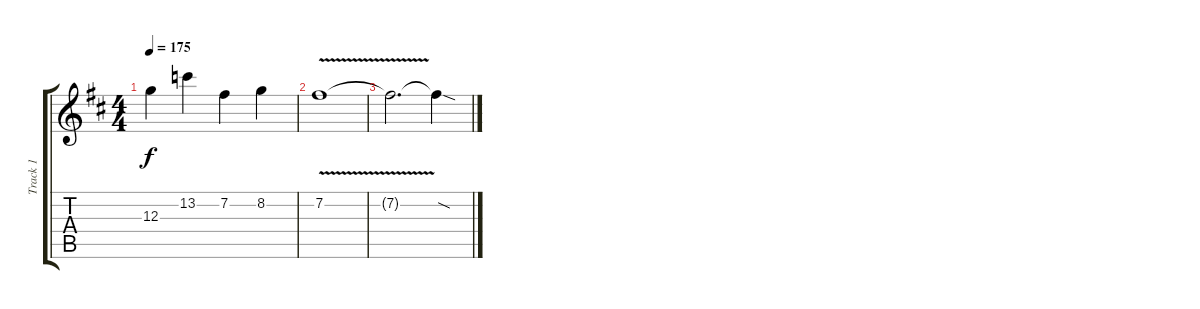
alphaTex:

\track ("Track 1" "Track 1") {instrument distortionguitar}
\staff {score tabs}
\tuning (E4 B3 G3 D3 A2 E2) {hide}
\ts (4 4)
\tempo 175
\clef g2
\ks d
12.3.4{dy f} 13.2.4 7.2.4 8.2.4 |
7.2{v}.1 |
7.2{t}.2{d} 7.2{sod t}.4
